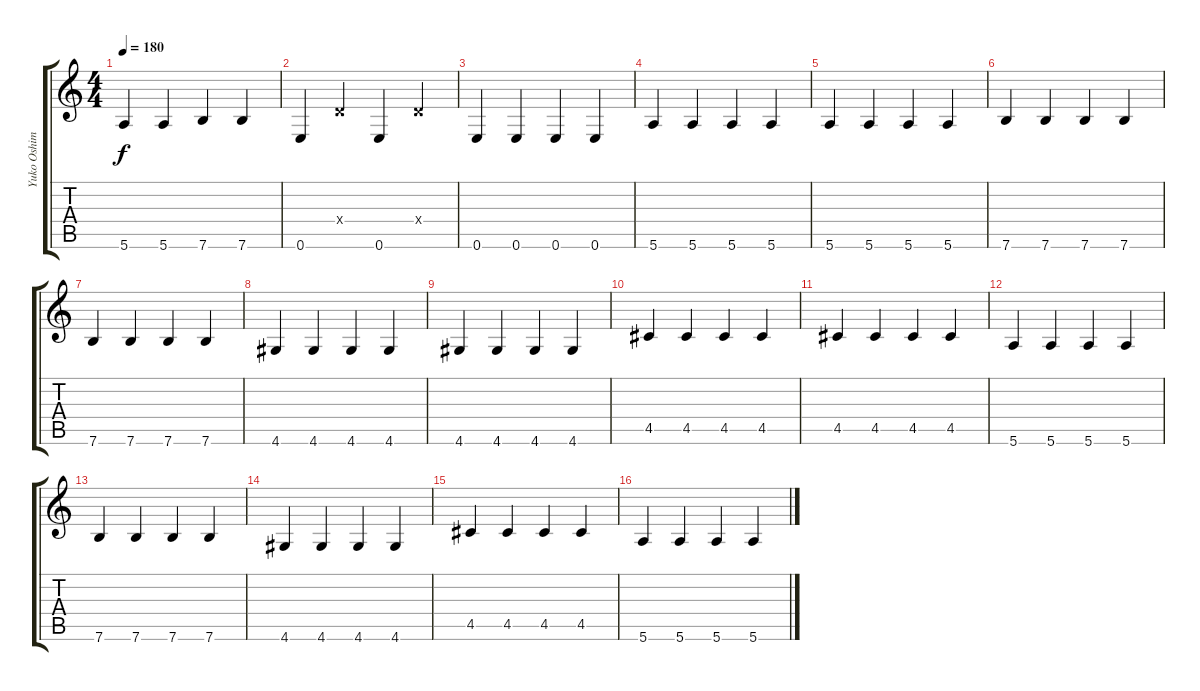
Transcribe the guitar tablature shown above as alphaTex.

\track ("Yuko Oshima" "Yuko Oshim") {instrument electricbasspick}
\staff {score tabs}
\tuning (E4 B3 G3 D3 A2 E2) {hide}
\ts (4 4)
\tempo 180
\clef g2
\ks c
5.6.4{dy f} 5.6.4 7.6.4 7.6.4 |
0.6.4 0.4{x}.4 0.6.4 0.4{x}.4 |
0.6.4 0.6.4 0.6.4 0.6.4 |
5.6.4 5.6.4 5.6.4 5.6.4 |
5.6.4 5.6.4 5.6.4 5.6.4 |
7.6.4 7.6.4 7.6.4 7.6.4 |
7.6.4 7.6.4 7.6.4 7.6.4 |
4.6.4 4.6.4 4.6.4 4.6.4 |
4.6.4 4.6.4 4.6.4 4.6.4 |
4.5.4 4.5.4 4.5.4 4.5.4 |
4.5.4 4.5.4 4.5.4 4.5.4 |
5.6.4 5.6.4 5.6.4 5.6.4 |
7.6.4 7.6.4 7.6.4 7.6.4 |
4.6.4 4.6.4 4.6.4 4.6.4 |
4.5.4 4.5.4 4.5.4 4.5.4 |
5.6.4 5.6.4 5.6.4 5.6.4
